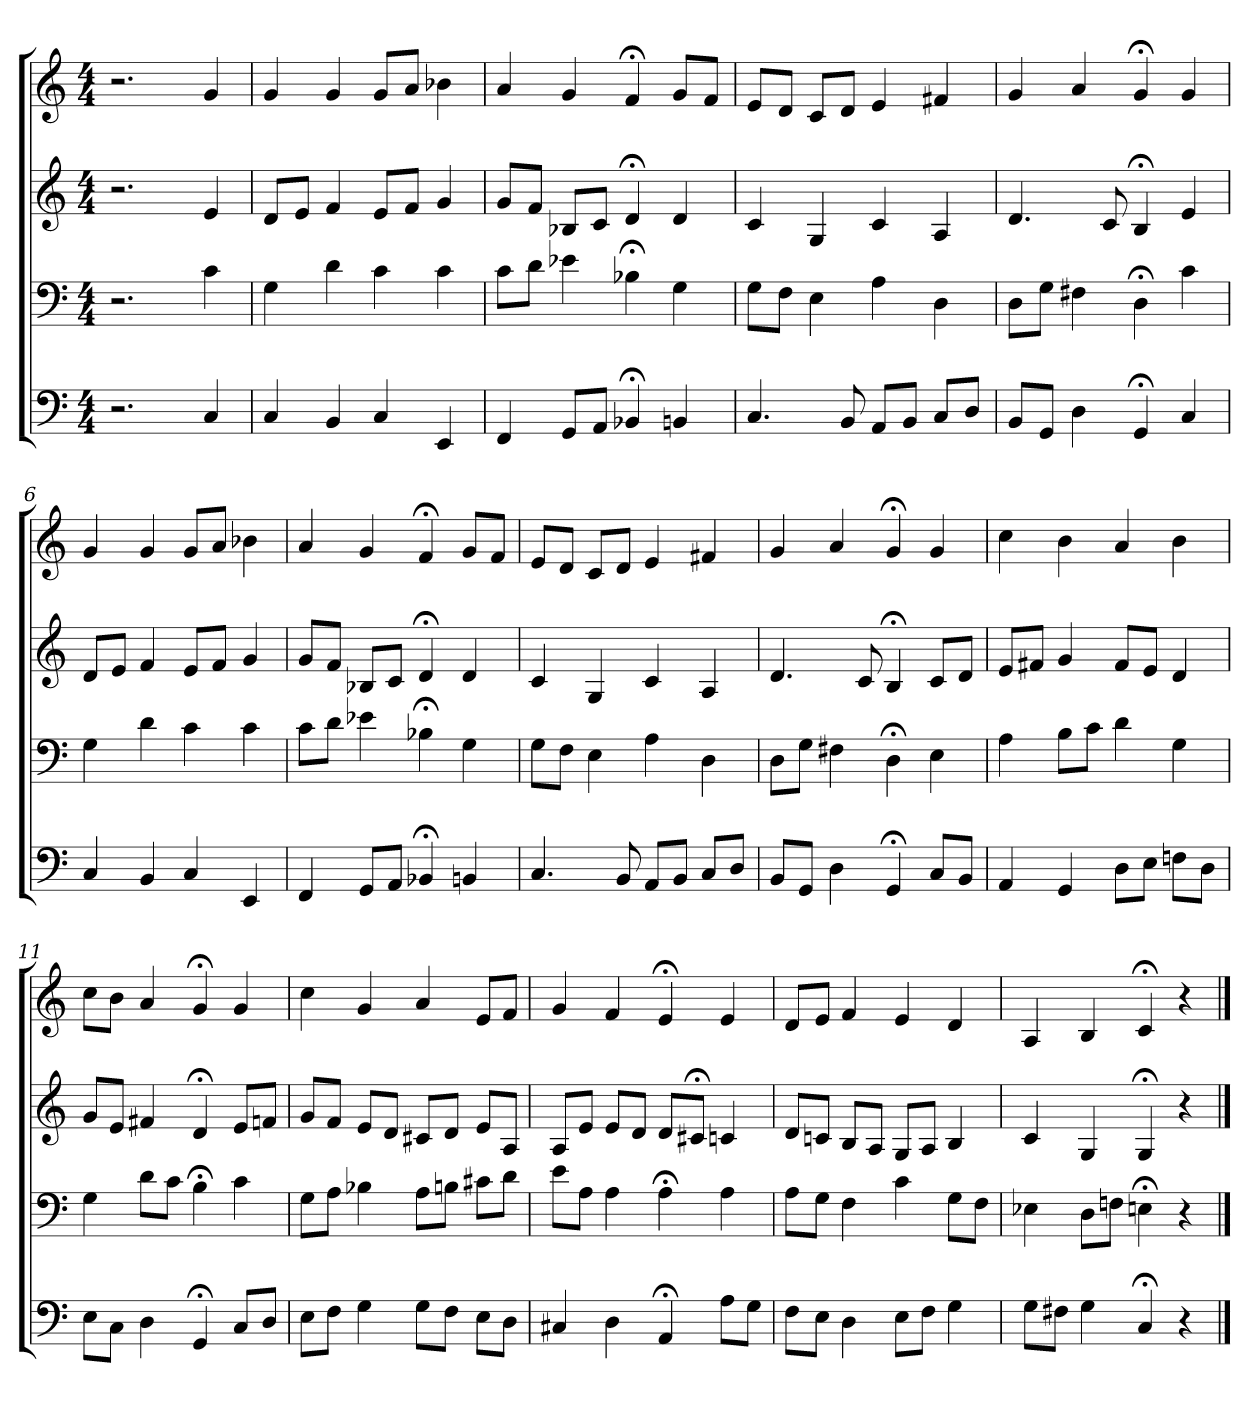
**kern	**kern	**kern	**kern
*part4	*part3	*part2	*part1
*staff4	*staff3	*staff2	*staff1
*clefF4	*clefF4	*clefG2	*clefG2
*k[]	*k[]	*k[]	*k[]
*C:	*C:	*C:	*C:
*M4/4	*M4/4	*M4/4	*M4/4
=1	=1	=1	=1
2.r	2.r	2.r	2.r
4C	4c	4e	4g
=2	=2	=2	=2
4C	4G	8d/L	4g
.	.	8e/J	.
4BB	4d	4f	4g
4C	4c	8e/L	8g/L
.	.	8f/J	8a/J
4EE	4c	4g	4b-X
=3	=3	=3	=3
4FF	8c\L	8g/L	4a
.	8d\J	8f/J	.
8GG/L	4e-X	8B-X/L	4g
8AA/J	.	8c/J	.
4BB-X;<	4B-X;<	4d;<	4f;<
4BBn	4G	4d	8g/L
.	.	.	8f/J
=4	=4	=4	=4
4.C	8G\L	4c	8e/L
.	8F\J	.	8d/J
.	4E	4G	8c/L
8BB	.	.	8d/J
8AA/L	4A	4c	4e
8BB/J	.	.	.
8C/L	4D	4A	4f#X
8D/J	.	.	.
=5	=5	=5	=5
8BB/L	8D\L	4.d	4g
8GG/J	8G\J	.	.
4D	4F#X	.	4a
.	.	8c	.
4GG;<	4D;<	4B;<	4g;<
4C	4c	4e	4g
=6	=6	=6	=6
4C	4G	8d/L	4g
.	.	8e/J	.
4BB	4d	4f	4g
4C	4c	8e/L	8g/L
.	.	8f/J	8a/J
4EE	4c	4g	4b-X
=7	=7	=7	=7
4FF	8c\L	8g/L	4a
.	8d\J	8f/J	.
8GG/L	4e-X	8B-X/L	4g
8AA/J	.	8c/J	.
4BB-X;<	4B-X;<	4d;<	4f;<
4BBn	4G	4d	8g/L
.	.	.	8f/J
=8	=8	=8	=8
4.C	8G\L	4c	8e/L
.	8F\J	.	8d/J
.	4E	4G	8c/L
8BB	.	.	8d/J
8AA/L	4A	4c	4e
8BB/J	.	.	.
8C/L	4D	4A	4f#X
8D/J	.	.	.
=9	=9	=9	=9
8BB/L	8D\L	4.d	4g
8GG/J	8G\J	.	.
4D	4F#X	.	4a
.	.	8c	.
4GG;<	4D;<	4B;<	4g;<
8C/L	4E	8c/L	4g
8BB/J	.	8d/J	.
=10	=10	=10	=10
4AA	4A	8e/L	4cc
.	.	8f#X/J	.
4GG	8B\L	4g	4b
.	8c\J	.	.
8D\L	4d	8f#/L	4a
8E\J	.	8e/J	.
8Fn\L	4G	4d	4b
8D\J	.	.	.
=11	=11	=11	=11
8E\L	4G	8g/L	8cc\L
8C\J	.	8e/J	8b\J
4D	8d\L	4f#X	4a
.	8c\J	.	.
4GG;<	4B;<	4d;<	4g;<
8C/L	4c	8e/L	4g
8D/J	.	8fn/J	.
=12	=12	=12	=12
8E\L	8G\L	8g/L	4cc
8F\J	8A\J	8f/J	.
4G	4B-X	8e/L	4g
.	.	8d/J	.
8G\L	8A\L	8c#X/L	4a
8F\J	8Bn\J	8d/J	.
8E\L	8c#X\L	8e/L	8e/L
8D\J	8d\J	8A/J	8f/J
=13	=13	=13	=13
4C#X	8e\L	8A/L	4g
.	8A\J	8e/J	.
4D	4A	8e/L	4f
.	.	8d/J	.
4AA;<	4A;<	8d/L	4e;<
.	.	8c#X;</J	.
8A\L	4A	4cn	4e
8G\J	.	.	.
=14	=14	=14	=14
8F\L	8A\L	8d/L	8d/L
8E\J	8G\J	8cn/J	8e/J
4D	4F	8B/L	4f
.	.	8A/J	.
8E\L	4c	8G/L	4e
8F\J	.	8A/J	.
4G	8G\L	4B	4d
.	8F\J	.	.
=15	=15	=15	=15
8G\L	4E-X	4c	4A
8F#X\J	.	.	.
4G	8D\L	4G	4B
.	8Fn\J	.	.
4C;<	4En;<	4G;<	4c;<
4r	4r	4r	4r
==	==	==	==
*-	*-	*-	*-
